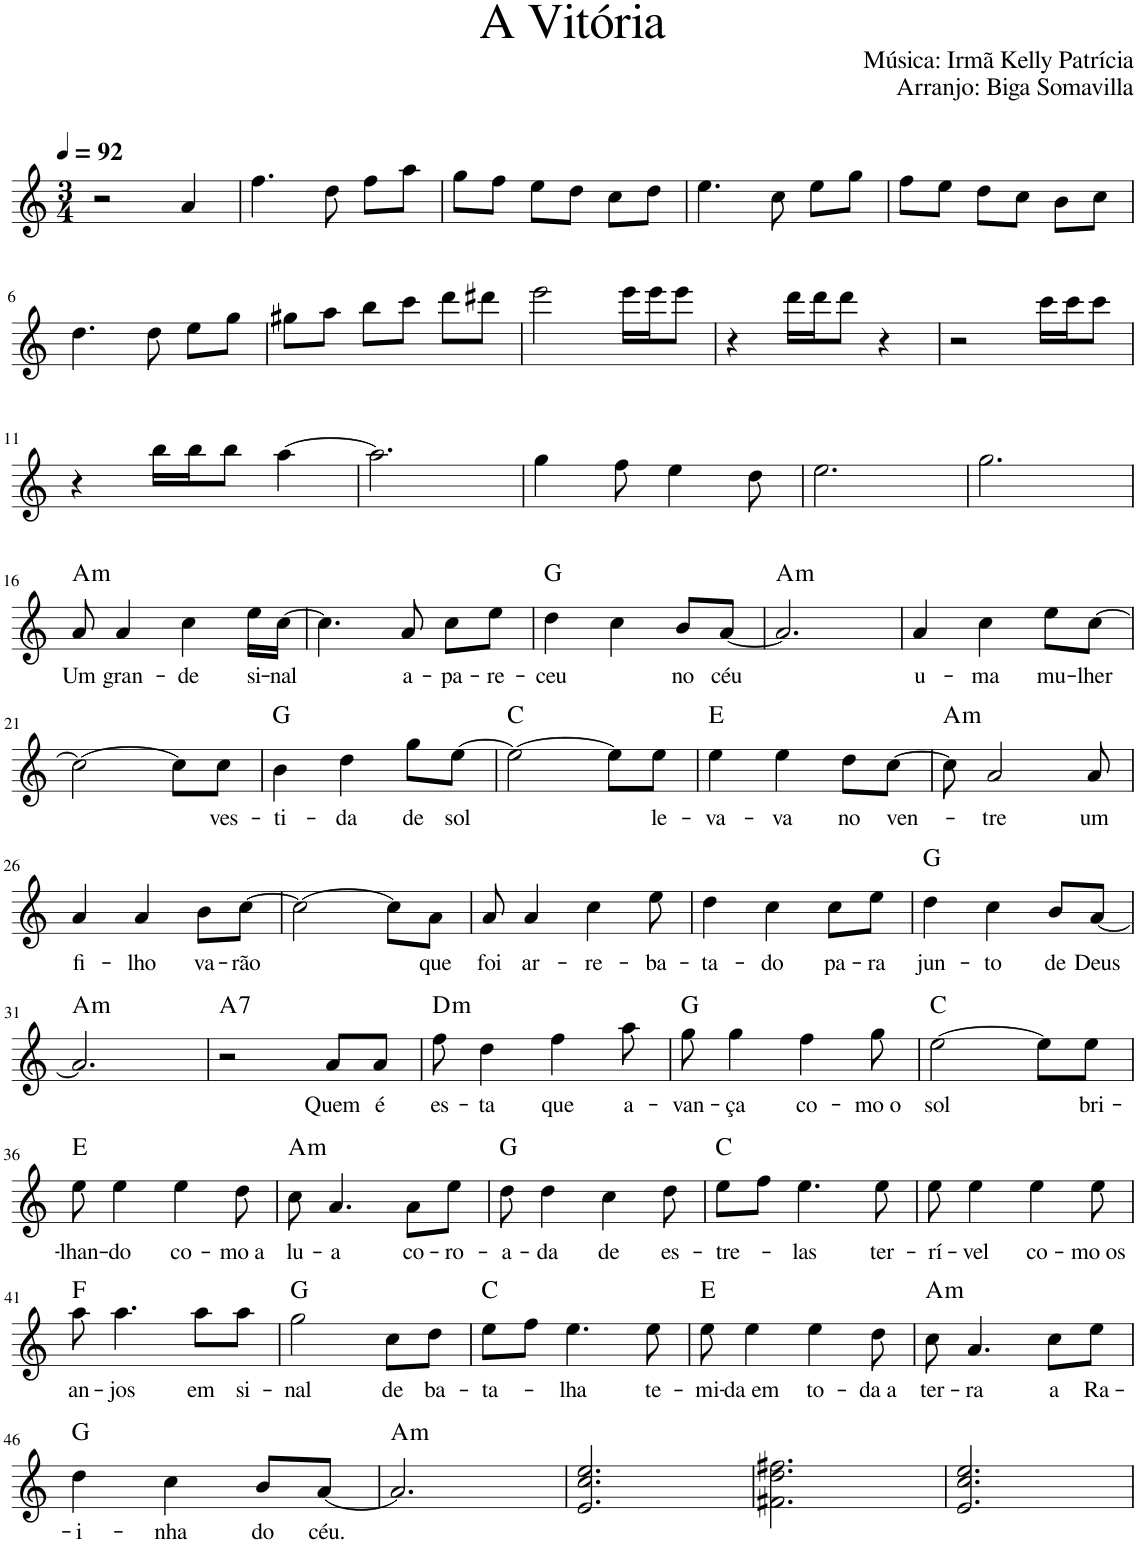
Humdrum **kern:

**kern	**text	**harte
*part1	*part1	*part1
*staff1	*staff1	*
*I"Voz	*	*
*I'Vo.	*	*
*clefG2	*	*
*k[]	*	*
*M3/4	*	*
*MM92	*	*
=1	=1	=1
2r	.	.
4a/	.	.
=2	=2	=2
4.ff\	.	.
8dd\	.	.
8ff\L	.	.
8aa\J	.	.
=3	=3	=3
8gg\L	.	.
8ff\J	.	.
8ee\L	.	.
8dd\J	.	.
8cc\L	.	.
8dd\J	.	.
=4	=4	=4
4.ee\	.	.
8cc\	.	.
8ee\L	.	.
8gg\J	.	.
=5	=5	=5
8ff\L	.	.
8ee\J	.	.
8dd\L	.	.
8cc\J	.	.
8b\L	.	.
8cc\J	.	.
!!LO:LB:g=z
=6	=6	=6
4.dd\	.	.
8dd\	.	.
8ee\L	.	.
8gg\J	.	.
=7	=7	=7
8gg#X\L	.	.
8aa\J	.	.
8bb\L	.	.
8ccc\J	.	.
8ddd\L	.	.
8ddd#X\J	.	.
=8	=8	=8
2eee\	.	.
16eee\LL	.	.
16eee\J	.	.
8eee\J	.	.
=9	=9	=9
4r	.	.
16ddd\LL	.	.
16ddd\J	.	.
8ddd\J	.	.
4r	.	.
=10	=10	=10
2r	.	.
16ccc\LL	.	.
16ccc\J	.	.
8ccc\J	.	.
!!LO:LB:g=z
=11	=11	=11
4r	.	.
16bb\LL	.	.
16bb\J	.	.
8bb\J	.	.
[4aa\	.	.
=12	=12	=12
2.aa\]	.	.
=13	=13	=13
4gg\	.	.
8ff\	.	.
4ee\	.	.
8dd\	.	.
=14	=14	=14
2.ee\	.	.
=15	=15	=15
2.gg\	.	.
!!LO:LB:g=z
=16	=16	=16
!	!LO:LY:b	!LO:H:kt=m
8a/	Um	A:min
!	!LO:LY:b	!
4a/	gran-	.
!	!LO:LY:b	!
4cc\	-de	.
!	!LO:LY:b	!
16ee\LL	si-	.
!	!LO:LY:b	!
[16cc\JJ	-nal	.
=17	=17	=17
4.cc\]	.	.
!	!LO:LY:b	!
8a/	a-	.
!	!LO:LY:b	!
8cc\L	-pa-	.
!	!LO:LY:b	!
8ee\J	-re-	.
=18	=18	=18
!	!LO:LY:b	!
4dd\	-ceu	G:maj
4cc\	.	.
!	!LO:LY:b	!
8b/L	no	.
!	!LO:LY:b	!
[8a/J	céu	.
=19	=19	=19
!	!	!LO:H:kt=m
2.a/]	.	A:min
=20	=20	=20
!	!LO:LY:b	!
4a/	u-	.
!	!LO:LY:b	!
4cc\	-ma	.
!	!LO:LY:b	!
8ee\L	mu-	.
!	!LO:LY:b	!
[8cc\J	-lher	.
!!LO:LB:g=z
=21	=21	=21
2cc\_	.	.
8cc\L]	.	.
!	!LO:LY:b	!
8cc\J	ves-	.
=22	=22	=22
!	!LO:LY:b	!
4b\	-ti-	G:maj
!	!LO:LY:b	!
4dd\	-da	.
!	!LO:LY:b	!
8gg\L	de	.
!	!LO:LY:b	!
[8ee\J	sol	.
=23	=23	=23
2ee\_	.	C:maj
8ee\L]	.	.
!	!LO:LY:b	!
8ee\J	le-	.
=24	=24	=24
!	!LO:LY:b	!
4ee\	-va-	E:maj
!	!LO:LY:b	!
4ee\	-va	.
!	!LO:LY:b	!
8dd\L	no	.
!	!LO:LY:b	!
[8cc\J	ven-	.
=25	=25	=25
!	!	!LO:H:kt=m
8cc\]	.	A:min
!	!LO:LY:b	!
2a/	-tre	.
!	!LO:LY:b	!
8a/	um	.
!!LO:LB:g=z
=26	=26	=26
!	!LO:LY:b	!
4a/	fi-	.
!	!LO:LY:b	!
4a/	-lho	.
!	!LO:LY:b	!
8b\L	va-	.
!	!LO:LY:b	!
[8cc\J	-rão	.
=27	=27	=27
2cc\_	.	.
8cc\L]	.	.
!	!LO:LY:b	!
8a\J	que	.
=28	=28	=28
!	!LO:LY:b	!
8a/	foi	.
!	!LO:LY:b	!
4a/	ar-	.
!	!LO:LY:b	!
4cc\	-re-	.
!	!LO:LY:b	!
8ee\	-ba-	.
=29	=29	=29
!	!LO:LY:b	!
4dd\	-ta-	.
!	!LO:LY:b	!
4cc\	-do	.
!	!LO:LY:b	!
8cc\L	pa-	.
!	!LO:LY:b	!
8ee\J	-ra	.
=30	=30	=30
!	!LO:LY:b	!
4dd\	jun-	G:maj
!	!LO:LY:b	!
4cc\	-to	.
!	!LO:LY:b	!
8b/L	de	.
!	!LO:LY:b	!
[8a/J	Deus	.
!!LO:LB:g=z
=31	=31	=31
!	!	!LO:H:kt=m
2.a/]	.	A:min
=32	=32	=32
!	!	!LO:H:kt=7
2r	.	A:7
!	!LO:LY:b	!
8a/L	Quem	.
!	!LO:LY:b	!
8a/J	é	.
=33	=33	=33
!	!LO:LY:b	!LO:H:kt=m
8ff\	es-	D:min
!	!LO:LY:b	!
4dd\	-ta	.
!	!LO:LY:b	!
4ff\	que	.
!	!LO:LY:b	!
8aa\	a-	.
=34	=34	=34
!	!LO:LY:b	!
8gg\	-van-	G:maj
!	!LO:LY:b	!
4gg\	-ça	.
!	!LO:LY:b	!
4ff\	co-	.
!	!LO:LY:b	!
8gg\	-mo o	.
=35	=35	=35
!	!LO:LY:b	!
[2ee\	sol	C:maj
8ee\L]	.	.
!	!LO:LY:b	!
8ee\J	bri-	.
!!LO:LB:g=z
=36	=36	=36
!	!LO:LY:b	!
8ee\	-lhan-	E:maj
!	!LO:LY:b	!
4ee\	-do	.
!	!LO:LY:b	!
4ee\	co-	.
!	!LO:LY:b	!
8dd\	-mo a	.
=37	=37	=37
!	!LO:LY:b	!LO:H:kt=m
8cc\	lu-	A:min
!	!LO:LY:b	!
4.a/	-a	.
!	!LO:LY:b	!
8a\L	co-	.
!	!LO:LY:b	!
8ee\J	-ro-	.
=38	=38	=38
!	!LO:LY:b	!
8dd\	-a-	G:maj
!	!LO:LY:b	!
4dd\	-da	.
!	!LO:LY:b	!
4cc\	de	.
!	!LO:LY:b	!
8dd\	es-	.
=39	=39	=39
!	!LO:LY:b	!
8ee\L	-tre-	C:maj
8ff\J	.	.
!	!LO:LY:b	!
4.ee\	-las	.
!	!LO:LY:b	!
8ee\	ter-	.
=40	=40	=40
!	!LO:LY:b	!
8ee\	-rí-	.
!	!LO:LY:b	!
4ee\	-vel	.
!	!LO:LY:b	!
4ee\	co-	.
!	!LO:LY:b	!
8ee\	-mo os	.
!!LO:LB:g=z
=41	=41	=41
!	!LO:LY:b	!
8aa\	an-	F:maj
!	!LO:LY:b	!
4.aa\	-jos	.
!	!LO:LY:b	!
8aa\L	em	.
!	!LO:LY:b	!
8aa\J	si-	.
=42	=42	=42
!	!LO:LY:b	!
2gg\	-nal	G:maj
!	!LO:LY:b	!
8cc\L	de	.
!	!LO:LY:b	!
8dd\J	ba-	.
=43	=43	=43
!	!LO:LY:b	!
8ee\L	-ta-	C:maj
8ff\J	.	.
!	!LO:LY:b	!
4.ee\	-lha	.
!	!LO:LY:b	!
8ee\	te-	.
=44	=44	=44
!	!LO:LY:b	!
8ee\	-mi-	E:maj
!	!LO:LY:b	!
4ee\	-da em	.
!	!LO:LY:b	!
4ee\	to-	.
!	!LO:LY:b	!
8dd\	-da a	.
=45	=45	=45
!	!LO:LY:b	!LO:H:kt=m
8cc\	ter-	A:min
!	!LO:LY:b	!
4.a/	-ra	.
!	!LO:LY:b	!
8cc\L	a	.
!	!LO:LY:b	!
8ee\J	Ra-	.
!!LO:LB:g=z
=46	=46	=46
!	!LO:LY:b	!
4dd\	-i-	G:maj
!	!LO:LY:b	!
4cc\	-nha	.
!	!LO:LY:b	!
8b/L	do	.
!	!LO:LY:b	!
[8a/J	céu.	.
=47	=47	=47
!	!	!LO:H:kt=m
2.a/]	.	A:min
=48	=48	=48
2.e/ 2.cc/ 2.ee/	.	.
=49	=49	=49
2.f#X\ 2.dd\ 2.ff#X\	.	.
=50	=50	=50
2.e/ 2.cc/ 2.ee/	.	.
=	=	=
*-	*-	*-
